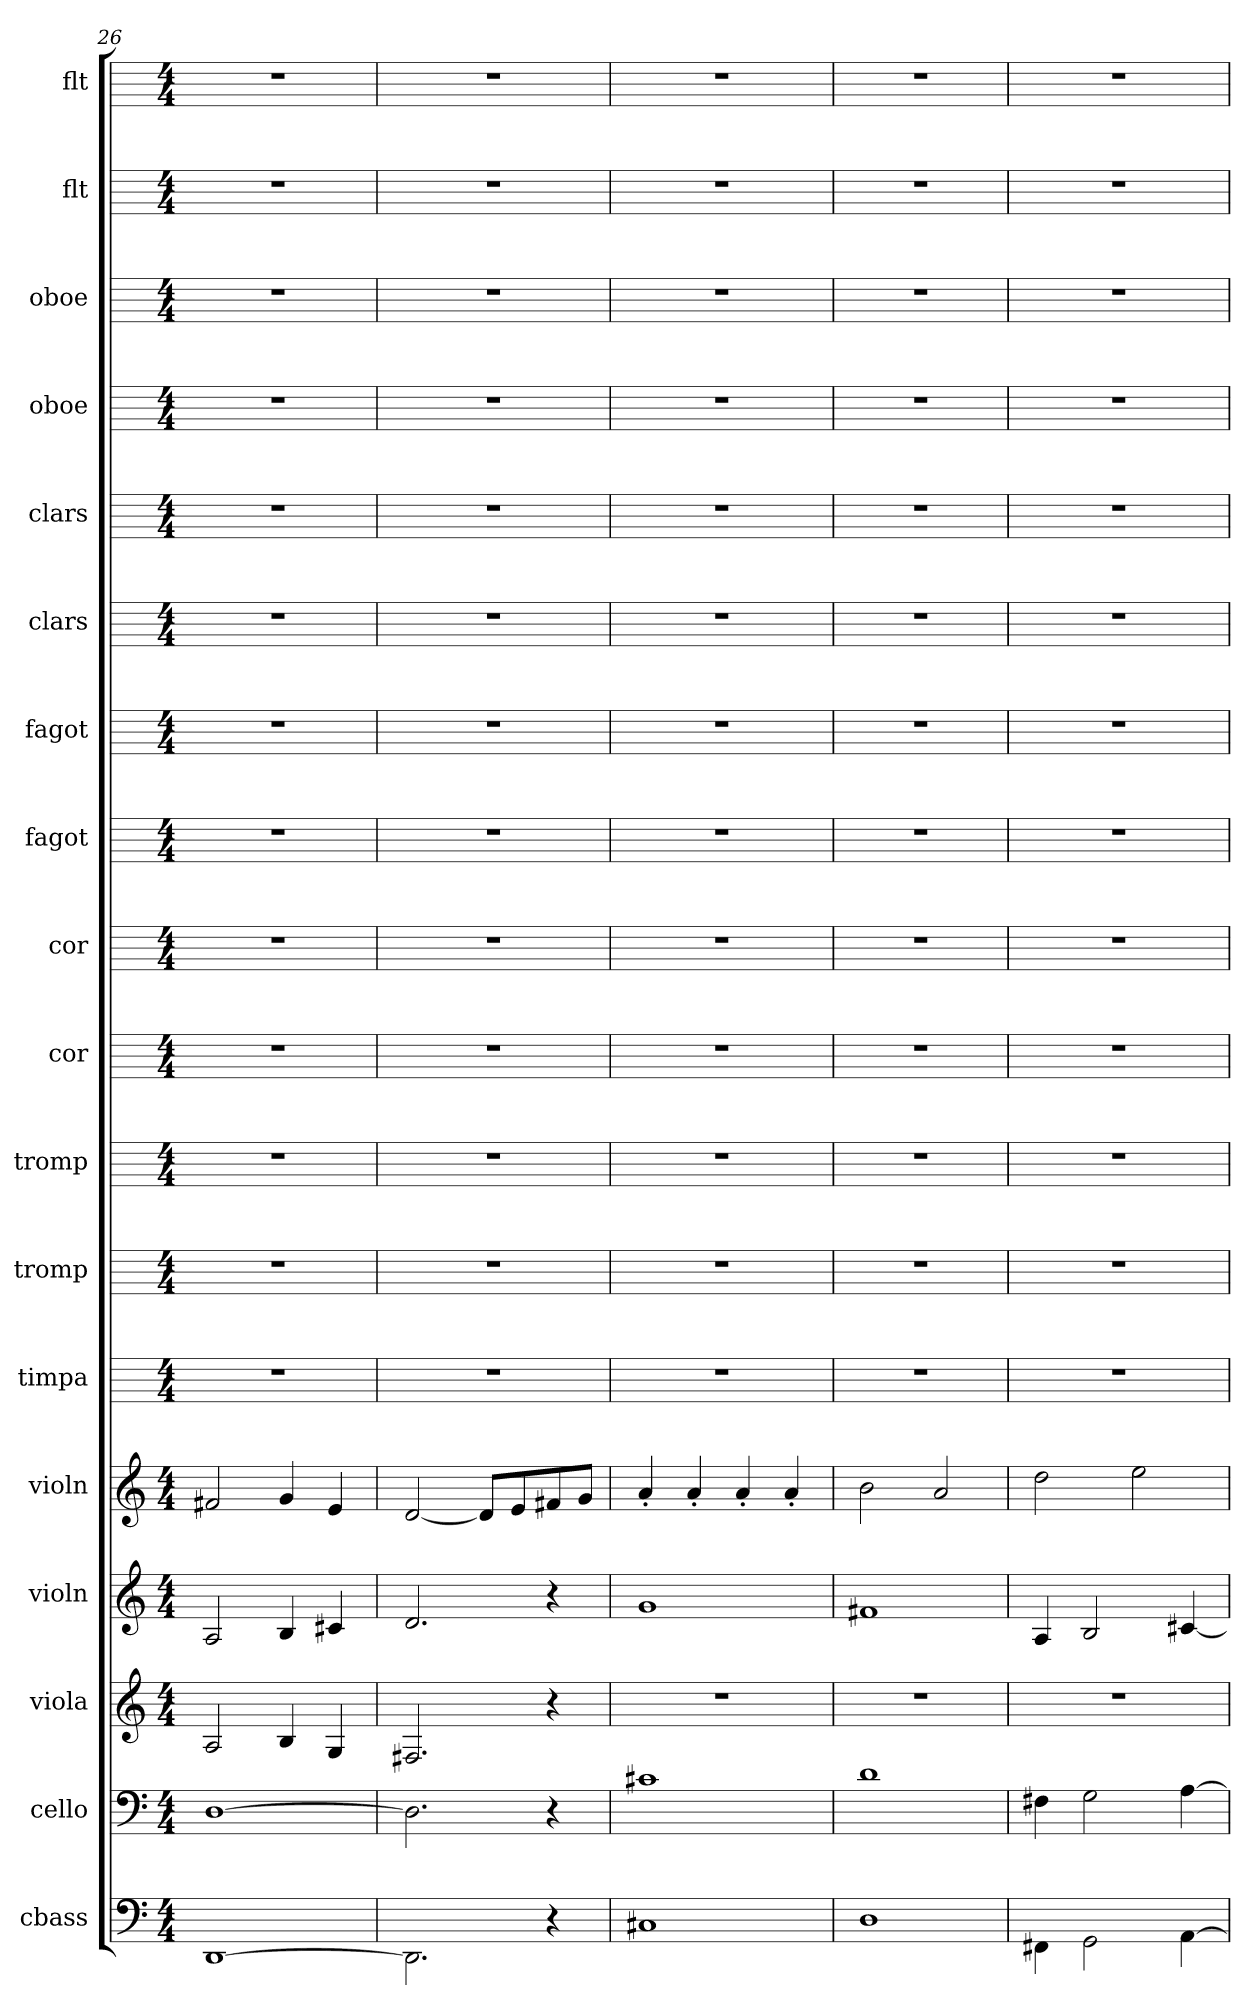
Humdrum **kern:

**kern	**kern	**kern	**kern	**kern	**kern	**kern	**kern	**kern	**kern	**kern	**kern	**kern	**kern	**kern	**kern	**kern	**kern
*part18	*part17	*part16	*part15	*part14	*part13	*part12	*part11	*part10	*part9	*part8	*part7	*part6	*part5	*part4	*part3	*part2	*part1
*staff18	*staff17	*staff16	*staff15	*staff14	*staff13	*staff12	*staff11	*staff10	*staff9	*staff8	*staff7	*staff6	*staff5	*staff4	*staff3	*staff2	*staff1
*I"cbass	*I"cello	*I"viola	*I"violn	*I"violn	*I"timpa	*I"tromp	*I"tromp	*I"cor	*I"cor	*I"fagot	*I"fagot	*I"clars	*I"clars	*I"oboe	*I"oboe	*I"flt	*I"flt
*	*	*I'Vla	*	*	*	*	*	*	*	*	*	*	*	*I'Ob	*I'Ob	*	*
*	*	*	*	*	*	*	*	*ITrd4c7	*ITrd4c7	*	*	*	*	*	*	*	*
*M4/4	*M4/4	*M4/4	*M4/4	*M4/4	*M4/4	*M4/4	*M4/4	*M4/4	*M4/4	*M4/4	*M4/4	*M4/4	*M4/4	*M4/4	*M4/4	*M4/4	*M4/4
=26	=26	=26	=26	=26	=26	=26	=26	=26	=26	=26	=26	=26	=26	=26	=26	=26	=26
[1DD\	[1D\	2A/	2A/	2f#/	1r	1r	1r	1r	1r	1r	1r	1r	1r	1r	1r	1r	1r
.	.	4B/	4B/	4g/	.	.	.	.	.	.	.	.	.	.	.	.	.
.	.	4G/	4c#/	4e/	.	.	.	.	.	.	.	.	.	.	.	.	.
=27	=27	=27	=27	=27	=27	=27	=27	=27	=27	=27	=27	=27	=27	=27	=27	=27	=27
2.DD\]	2.D\]	2.F#/	2.d/	[2d/	1r	1r	1r	1r	1r	1r	1r	1r	1r	1r	1r	1r	1r
.	.	.	.	8d/L]	.	.	.	.	.	.	.	.	.	.	.	.	.
.	.	.	.	8e/	.	.	.	.	.	.	.	.	.	.	.	.	.
4r	4r	4r	4r	8f#/	.	.	.	.	.	.	.	.	.	.	.	.	.
.	.	.	.	8g/J	.	.	.	.	.	.	.	.	.	.	.	.	.
=28	=28	=28	=28	=28	=28	=28	=28	=28	=28	=28	=28	=28	=28	=28	=28	=28	=28
1C#\	1c#\	1r	1g/	4a'>/	1r	1r	1r	1r	1r	1r	1r	1r	1r	1r	1r	1r	1r
.	.	.	.	4a'>/	.	.	.	.	.	.	.	.	.	.	.	.	.
.	.	.	.	4a'>/	.	.	.	.	.	.	.	.	.	.	.	.	.
.	.	.	.	4a'>/	.	.	.	.	.	.	.	.	.	.	.	.	.
=29	=29	=29	=29	=29	=29	=29	=29	=29	=29	=29	=29	=29	=29	=29	=29	=29	=29
1D\	1d\	1r	1f#/	2b\	1r	1r	1r	1r	1r	1r	1r	1r	1r	1r	1r	1r	1r
.	.	.	.	2a/	.	.	.	.	.	.	.	.	.	.	.	.	.
=30	=30	=30	=30	=30	=30	=30	=30	=30	=30	=30	=30	=30	=30	=30	=30	=30	=30
4FF#\	4F#\	1r	4A/	2dd\	1r	1r	1r	1r	1r	1r	1r	1r	1r	1r	1r	1r	1r
2GG\	2G\	.	2B/	.	.	.	.	.	.	.	.	.	.	.	.	.	.
.	.	.	.	2ee\	.	.	.	.	.	.	.	.	.	.	.	.	.
[4AA\	[4A\	.	[4c#/	.	.	.	.	.	.	.	.	.	.	.	.	.	.
=	=	=	=	=	=	=	=	=	=	=	=	=	=	=	=	=	=
*-	*-	*-	*-	*-	*-	*-	*-	*-	*-	*-	*-	*-	*-	*-	*-	*-	*-
